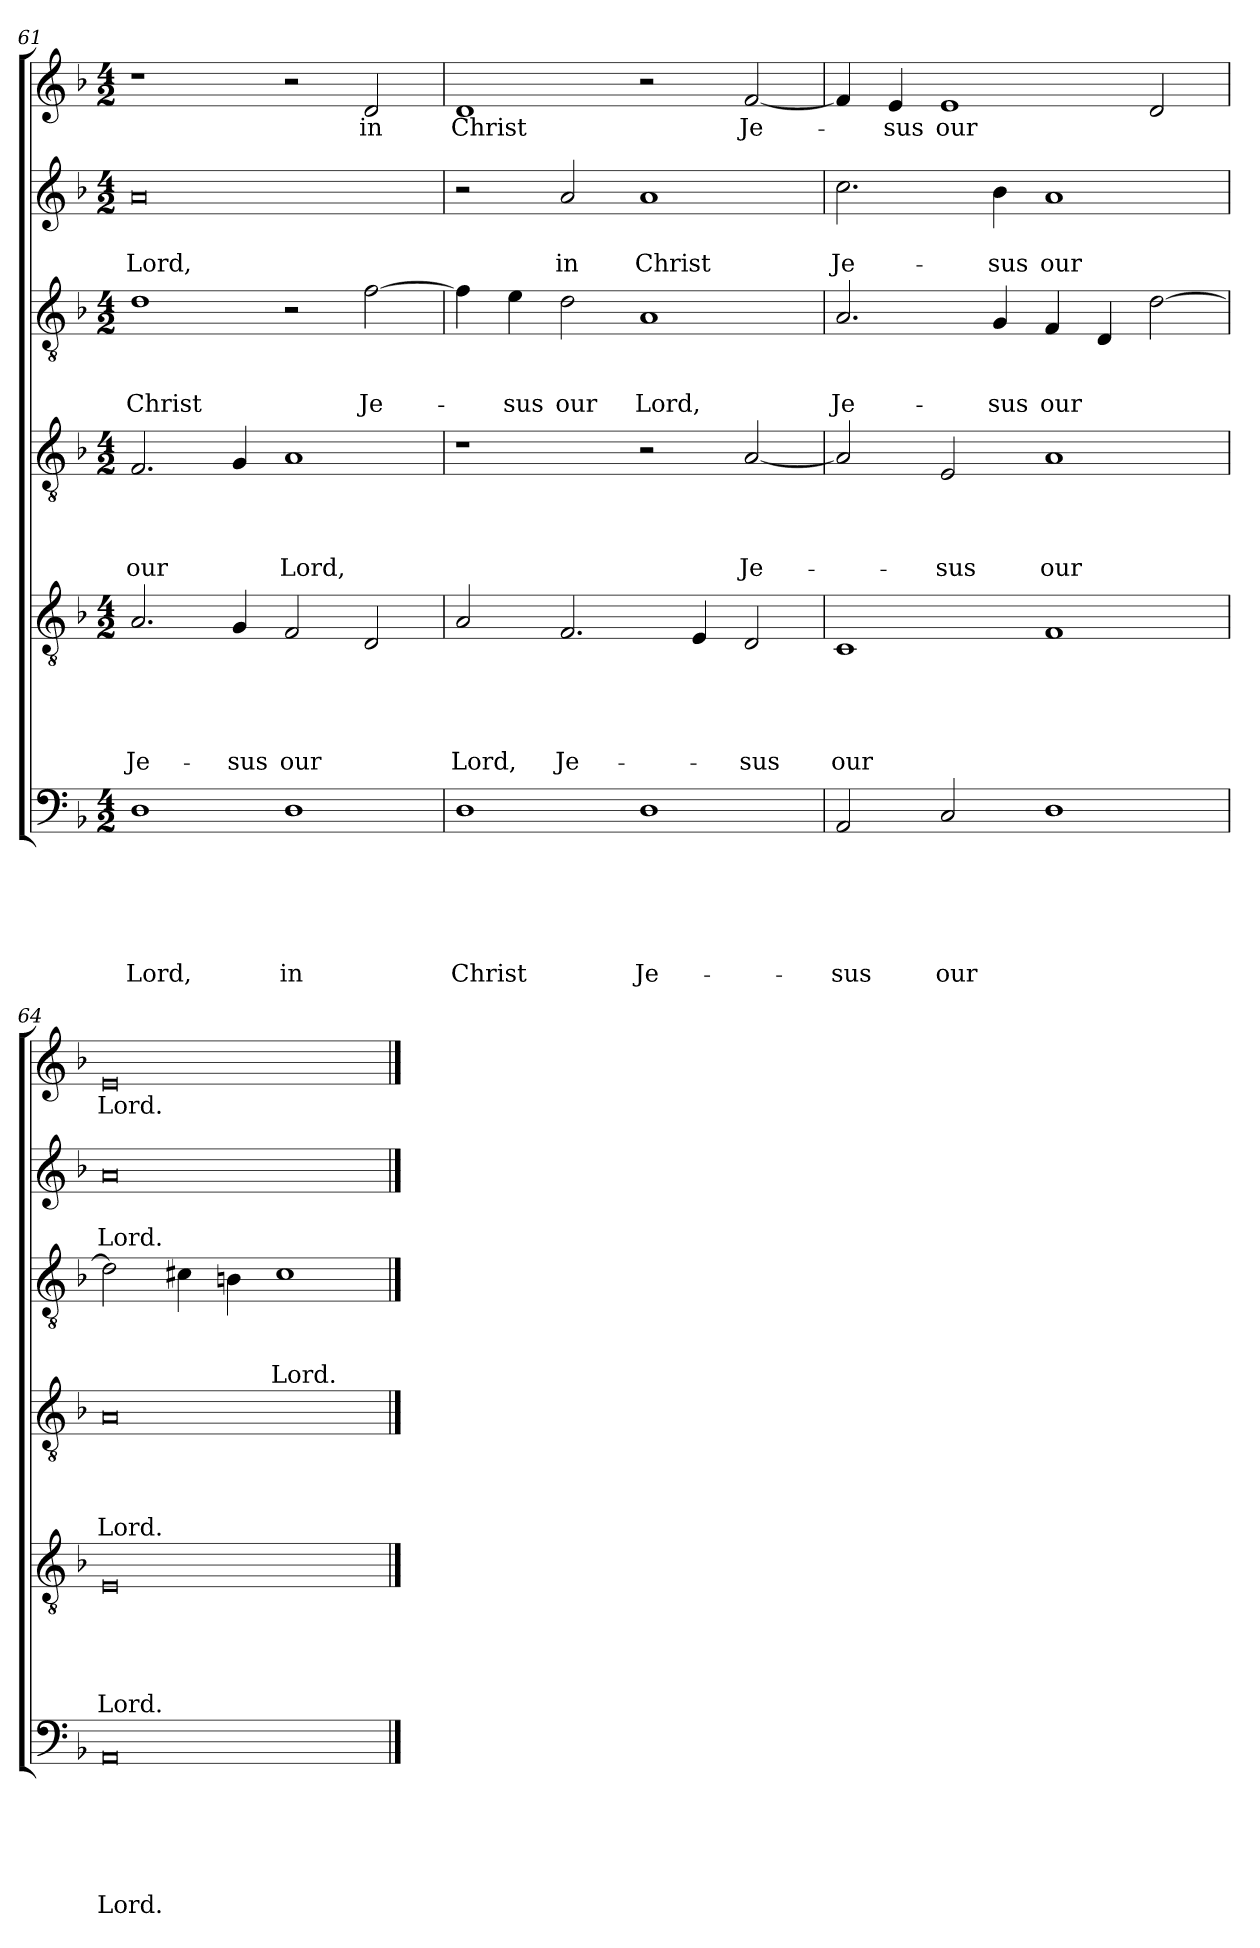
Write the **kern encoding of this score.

**kern	**text	**text	**text	**text	**text	**text	**kern	**text	**text	**text	**text	**text	**kern	**text	**text	**text	**text	**kern	**text	**text	**text	**kern	**text	**text	**kern	**text
*part6	*part6	*part6	*part6	*part6	*part6	*part6	*part5	*part5	*part5	*part5	*part5	*part5	*part4	*part4	*part4	*part4	*part4	*part3	*part3	*part3	*part3	*part2	*part2	*part2	*part1	*part1
*staff6	*staff6	*staff6	*staff6	*staff6	*staff6	*staff6	*staff5	*staff5	*staff5	*staff5	*staff5	*staff5	*staff4	*staff4	*staff4	*staff4	*staff4	*staff3	*staff3	*staff3	*staff3	*staff2	*staff2	*staff2	*staff1	*staff1
*clefF4	*	*	*	*	*	*	*clefGv2	*	*	*	*	*	*clefGv2	*	*	*	*	*clefGv2	*	*	*	*clefG2	*	*	*clefG2	*
*k[b-]	*	*	*	*	*	*	*k[b-]	*	*	*	*	*	*k[b-]	*	*	*	*	*k[b-]	*	*	*	*k[b-]	*	*	*k[b-]	*
*F:	*	*	*	*	*	*	*F:	*	*	*	*	*	*F:	*	*	*	*	*F:	*	*	*	*F:	*	*	*F:	*
*M4/2	*	*	*	*	*	*	*M4/2	*	*	*	*	*	*M4/2	*	*	*	*	*M4/2	*	*	*	*M4/2	*	*	*M4/2	*
=61	=61	=61	=61	=61	=61	=61	=61	=61	=61	=61	=61	=61	=61	=61	=61	=61	=61	=61	=61	=61	=61	=61	=61	=61	=61	=61
1D	.	.	.	.	.	Lord,	2.A/	.	.	.	.	Je-	2.F/	.	.	.	our	1d	.	.	Christ	0a	.	Lord,	1r	.
.	.	.	.	.	.	.	4G/	.	.	.	.	-sus	4G/	.	.	.	.	.	.	.	.	.	.	.	.	.
1D	.	.	.	.	.	in	2F/	.	.	.	.	our	1A	.	.	.	Lord,	2r	.	.	.	.	.	.	2r	.
.	.	.	.	.	.	.	2D/	.	.	.	.	.	.	.	.	.	.	[2f\	.	.	Je-	.	.	.	2d/	in
=62	=62	=62	=62	=62	=62	=62	=62	=62	=62	=62	=62	=62	=62	=62	=62	=62	=62	=62	=62	=62	=62	=62	=62	=62	=62	=62
1D	.	.	.	.	.	Christ	2A/	.	.	.	.	Lord,	1r	.	.	.	.	4f\]	.	.	.	2r	.	.	1d	Christ
.	.	.	.	.	.	.	.	.	.	.	.	.	.	.	.	.	.	4e\	.	.	-sus	.	.	.	.	.
.	.	.	.	.	.	.	2.F/	.	.	.	.	Je-	.	.	.	.	.	2d\	.	.	our	2a/	.	in	.	.
1D	.	.	.	.	.	Je-	.	.	.	.	.	.	2r	.	.	.	.	1A	.	.	Lord,	1a	.	Christ	2r	.
.	.	.	.	.	.	.	4E/	.	.	.	.	.	.	.	.	.	.	.	.	.	.	.	.	.	.	.
.	.	.	.	.	.	.	2D/	.	.	.	.	-sus	[2A/	.	.	.	Je-	.	.	.	.	.	.	.	[2f/	Je-
=63	=63	=63	=63	=63	=63	=63	=63	=63	=63	=63	=63	=63	=63	=63	=63	=63	=63	=63	=63	=63	=63	=63	=63	=63	=63	=63
2AA/	.	.	.	.	.	-sus	1C	.	.	.	.	our	2A/]	.	.	.	.	2.A/	.	.	Je-	2.cc\	.	Je-	4f/]	.
.	.	.	.	.	.	.	.	.	.	.	.	.	.	.	.	.	.	.	.	.	.	.	.	.	4e/	-sus
2C/	.	.	.	.	.	our	.	.	.	.	.	.	2E/	.	.	.	-sus	.	.	.	.	.	.	.	1e	our
.	.	.	.	.	.	.	.	.	.	.	.	.	.	.	.	.	.	4G/	.	.	-sus	4b-\	.	-sus	.	.
1D	.	.	.	.	.	.	1F	.	.	.	.	.	1A	.	.	.	our	4F/	.	.	our	1a	.	our	.	.
.	.	.	.	.	.	.	.	.	.	.	.	.	.	.	.	.	.	4D/	.	.	.	.	.	.	.	.
.	.	.	.	.	.	.	.	.	.	.	.	.	.	.	.	.	.	[2d\	.	.	.	.	.	.	2d/	.
=64	=64	=64	=64	=64	=64	=64	=64	=64	=64	=64	=64	=64	=64	=64	=64	=64	=64	=64	=64	=64	=64	=64	=64	=64	=64	=64
0AA	.	.	.	.	.	Lord.	0E	.	.	.	.	Lord.	0A	.	.	.	Lord.	2d\]	.	.	.	0a	.	Lord.	0e	Lord.
.	.	.	.	.	.	.	.	.	.	.	.	.	.	.	.	.	.	4c#X\	.	.	.	.	.	.	.	.
.	.	.	.	.	.	.	.	.	.	.	.	.	.	.	.	.	.	4Bn\	.	.	.	.	.	.	.	.
.	.	.	.	.	.	.	.	.	.	.	.	.	.	.	.	.	.	1c#	.	.	Lord.	.	.	.	.	.
==	==	==	==	==	==	==	==	==	==	==	==	==	==	==	==	==	==	==	==	==	==	==	==	==	==	==
*-	*-	*-	*-	*-	*-	*-	*-	*-	*-	*-	*-	*-	*-	*-	*-	*-	*-	*-	*-	*-	*-	*-	*-	*-	*-	*-
